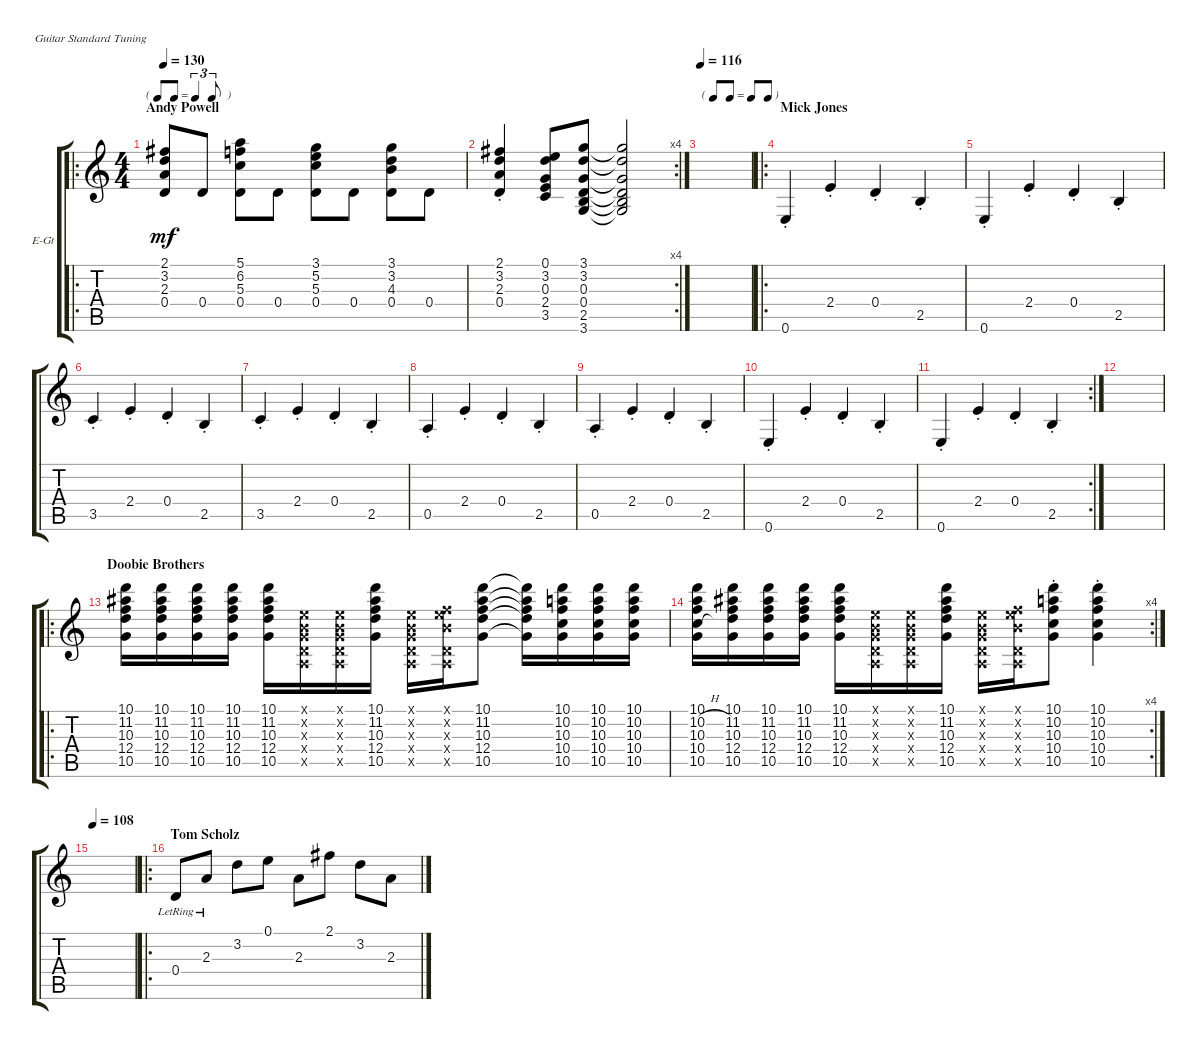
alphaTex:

\defaultSystemsLayout 4
\bracketExtendMode groupsimilarinstruments
\firstSystemTrackNameOrientation horizontal
\otherSystemsTrackNameOrientation horizontal
\track ("Electric Guitar" "E-Gt") {instrument distortionguitar}
\staff {score tabs}
\tuning (E4 B3 G3 D3 A2 E2)
\ro
\ts (4 4)
\tf triplet8th
\section ("" "Andy Powell")
\tempo 130
\clef g2
\scale
0.530207
\ks c
(2.1 3.2 2.3 0.4).8{dy mf} 0.4.8 (0.4 5.3 6.2 5.1).8 0.4.8 (0.4 3.1 5.2 5.3).8 0.4.8 (0.4 3.1 3.2 4.3).8 0.4.8 |
\rc 4
(0.4{st} 2.3{st} 3.2{st} 2.1{st}).4 (0.1 3.2 0.3 2.4 3.5).8 (3.1 3.2 0.3 0.4 2.5 3.6).8 (3.1{t} 3.2{t} 0.3{t} 0.4{t} 2.5{t} 3.6{t}).2 |
\tf none
\tempo 116
|
\ro
\section ("" "Mick Jones")
0.6{st}.4 2.4{st}.4 0.4{st}.4 2.5{st}.4 |
0.6{st}.4 2.4{st}.4 0.4{st}.4 2.5{st}.4 |
3.5{st}.4 2.4{st}.4 0.4{st}.4 2.5{st}.4 |
3.5{st}.4 2.4{st}.4 0.4{st}.4 2.5{st}.4 |
0.5{st}.4 2.4{st}.4 0.4{st}.4 2.5{st}.4 |
0.5{st}.4 2.4{st}.4 0.4{st}.4 2.5{st}.4 |
0.6{st}.4 2.4{st}.4 0.4{st}.4 2.5{st}.4 |
\rc 2
0.6{st}.4 2.4{st}.4 0.4{st}.4 2.5{st}.4 |
|
\ro
\section ("" "Doobie Brothers")
(10.5 12.4 10.3 11.2 10.1).16 (10.1 11.2 10.5 12.4 10.3).16 (10.1 11.2 10.5 12.4 10.3).16 (10.1 11.2 10.5 12.4 10.3).16 (10.5 12.4 10.3 11.2 10.1).16 (0.1{x} 0.2{x} 0.3{x} 0.5{x} 0.4{x}).16 (0.1{x} 0.2{x} 0.3{x} 0.4{x} 0.5{x}).16 (10.1 11.2 12.4 10.3 10.5).16 (0.1{x} 0.2{x} 0.5{x} 0.4{x} 0.3{x}).16 (0.1{x} 0.2{x} 10.3{x} 0.4{x} 0.5{x}).16 (10.1 11.2 12.4 10.3 10.5).8 (10.1{t} 11.2{t} 12.4{t} 10.3{t} 10.5{t}).16 (10.1 10.2 10.5 10.4 10.3).16 (10.1 10.2 10.5 10.4 10.3).16 (10.1 10.2 10.3 10.4 10.5).16 |
\rc 4
(10.1 10.2{h} 10.3 10.4{h} 10.5).16 (10.1 11.2 10.3 12.4 10.5).16 (10.5 12.4 10.3 11.2 10.1).16 (10.1 11.2 10.5 12.4 10.3).16 (10.1 11.2 10.5 12.4 10.3).16 (0.1{x} 0.2{x} 0.3{x} 0.5{x} 0.4{x}).16 (0.1{x} 0.2{x} 0.3{x} 0.4{x} 0.5{x}).16 (10.1 11.2 12.4 10.3 10.5).16 (0.1{x} 0.2{x} 0.5{x} 0.4{x} 0.3{x}).16 (0.1{x} 0.2{x} 10.3{x} 0.4{x} 0.5{x}).16 (10.1{st} 10.2{st} 10.4{st} 10.3{st} 10.5{st}).8 (10.1{st} 10.2{st} 10.5{st} 10.4{st} 10.3{st}).4 |
\tempo 108
|
\ro
\section ("" "Tom Scholz")
0.4{lr}.8 2.3{lr}.8 3.2.8 0.1.8 2.3.8 2.1.8 3.2.8 2.3.8
